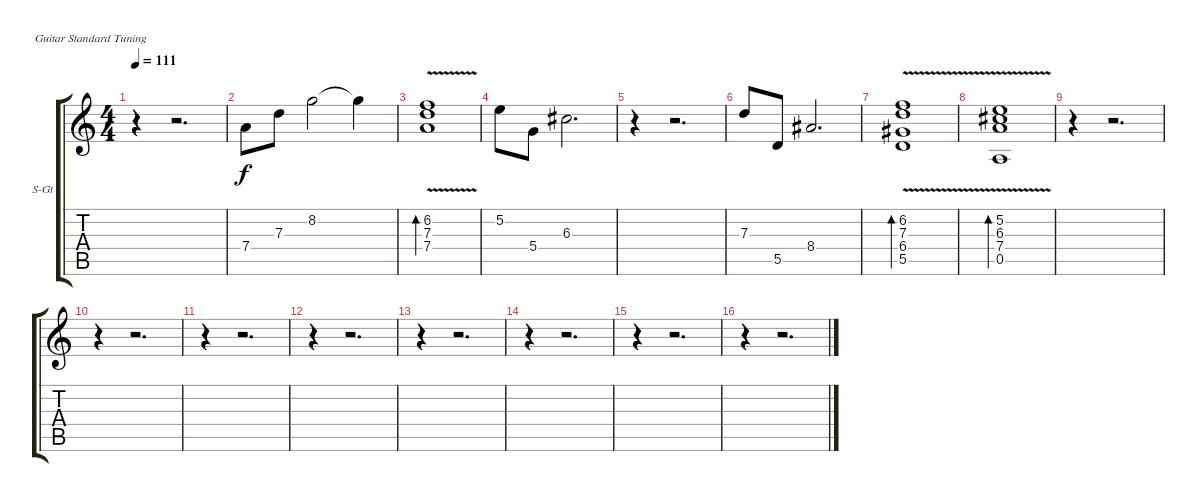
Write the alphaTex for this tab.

\bracketExtendMode groupsimilarinstruments
\firstSystemTrackNameOrientation horizontal
\otherSystemsTrackNameOrientation horizontal
\track ("Matt - Chorus + Reverb Guitar" "S-Gt") {instrument acousticguitarsteel}
\staff {score tabs}
\tuning (E4 B3 G3 D3 A2 E2)
\ts (4 4)
\tempo 111
\clef g2
\ks c
r.4{dy f} r.2{d} |
7.4.8 7.3.8 8.2.2 8.2{t}.4 |
(6.2{v} 7.3{v} 7.4{v}).1{bd 480} |
5.2.8 5.4.8 6.3.2{d} |
r.4 r.2{d} |
7.3.8 5.5.8 8.4.2{d} |
(6.2{v} 7.3{v} 6.4{v} 5.5{v}).1{bd 480} |
(5.2{v} 6.3{v} 7.4{v} 0.5{v}).1{bd 480} |
r.4 r.2{d} |
r.4 r.2{d} |
r.4 r.2{d} |
r.4 r.2{d} |
r.4 r.2{d} |
r.4 r.2{d} |
r.4 r.2{d} |
r.4 r.2{d}
